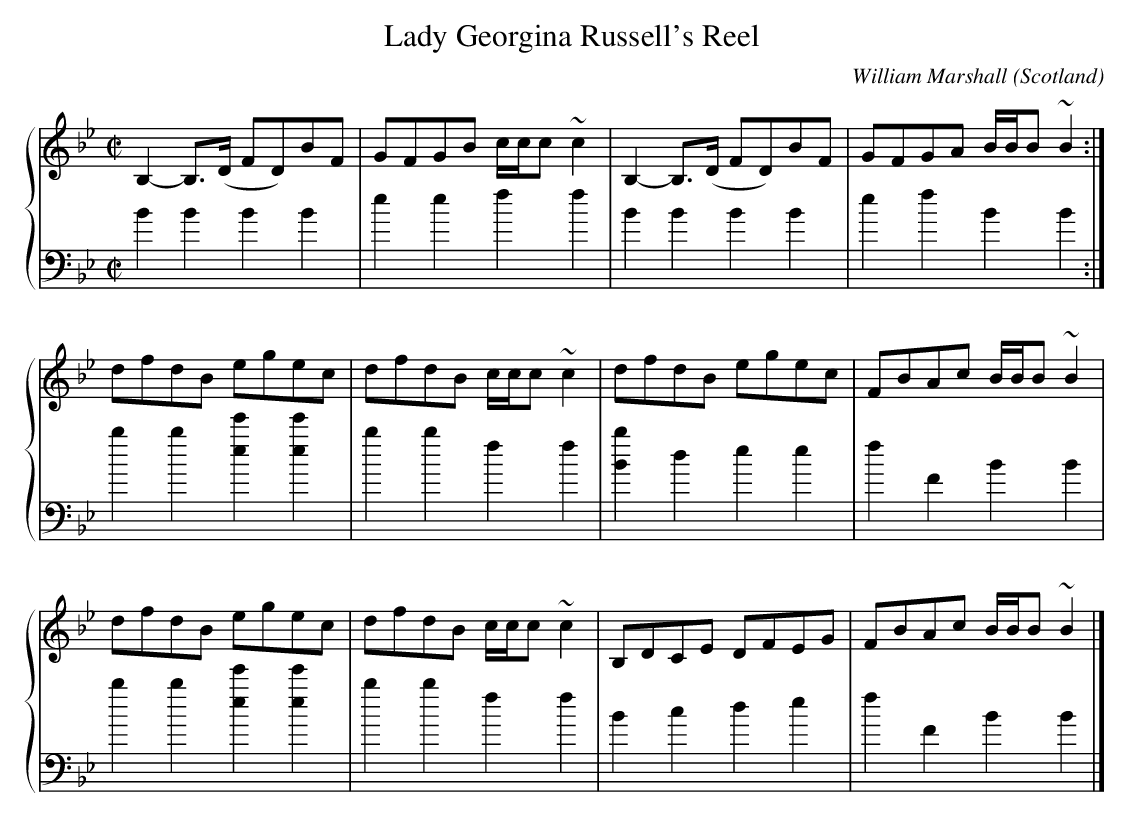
X:1
T:Lady Georgina Russell's Reel
C:William Marshall
L:1/8
M:C|
O:Scotland
K:Bb
%%staves { 1 2 }
V:1
B,2- B,>(D FD)BF | GFGB c/c/c !=!~c2 | B,2 - B,>(D FD)BF | GFGA B/B/B ~B2 :|
dfdB egec | dfdB c/c/c !=!~c2 | dfdB egec | FBAc B/B/B ~B2 |
dfdB egec | dfdB c/c/c !=!~c2 | B,DCE DFEG | FBAc B/B/B ~B2 |]
V:2 clef=bass
L:1/4
BBBB | eeff | BBBB | efBB :|\
bb[ee'][ee'] | bbff | [Bb]dee | fFBB | bb[ee'][ee'] | bbff | Bcde | fFBB |]
